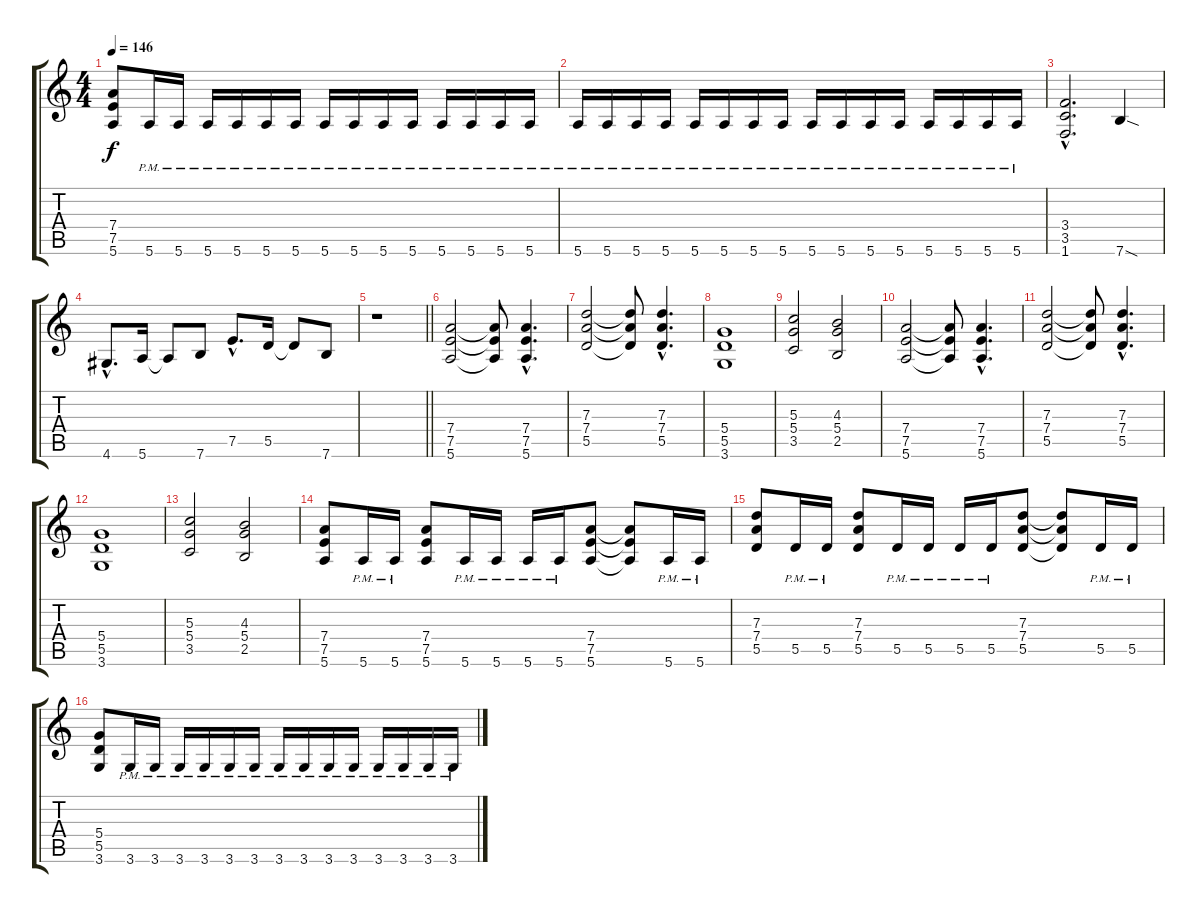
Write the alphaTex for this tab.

\track "" {instrument distortionguitar}
\staff {score tabs}
\tuning (E4 B3 G3 D3 A2 E2) {hide}
\ts (4 4)
\tempo 146
\clef g2
\ks c
(7.4 7.5 5.6).8{dy f} 5.6{pm}.16 5.6{pm}.16 5.6{pm}.16 5.6{pm}.16 5.6{pm}.16 5.6{pm}.16 5.6{pm}.16 5.6{pm}.16 5.6{pm}.16 5.6{pm}.16 5.6{pm}.16 5.6{pm}.16 5.6{pm}.16 5.6{pm}.16 |
5.6{pm}.16 5.6{pm}.16 5.6{pm}.16 5.6{pm}.16 5.6{pm}.16 5.6{pm}.16 5.6{pm}.16 5.6{pm}.16 5.6{pm}.16 5.6{pm}.16 5.6{pm}.16 5.6{pm}.16 5.6{pm}.16 5.6{pm}.16 5.6{pm}.16 5.6{pm}.16 |
(3.4{hac} 3.5{hac} 1.6{hac}).2{d} 7.6{sod}.4 |
4.6{hac}.8{d} 5.6.16 5.6{t}.8 7.6.8 7.5{hac}.8{d} 5.5.16 5.5{t}.8 7.6.8 |
\barLineRight lightlight
r.1 |
(7.4 7.5 5.6).2 (7.4{t} 7.5{t} 5.6{t}).8 (7.4{hac} 7.5{hac} 5.6{hac}).4{d} |
(7.3 7.4 5.5).2 (7.3{t} 7.4{t} 5.5{t}).8 (7.3{hac} 7.4{hac} 5.5{hac}).4{d} |
(5.4 5.5 3.6).1 |
(5.3 5.4 3.5).2 (4.3 5.4 2.5).2 |
(7.4 7.5 5.6).2 (7.4{t} 7.5{t} 5.6{t}).8 (7.4{hac} 7.5{hac} 5.6{hac}).4{d} |
(7.3 7.4 5.5).2 (7.3{t} 7.4{t} 5.5{t}).8 (7.3{hac} 7.4{hac} 5.5{hac}).4{d} |
(5.4 5.5 3.6).1 |
(5.3 5.4 3.5).2 (4.3 5.4 2.5).2 |
(7.4 7.5 5.6).8 5.6{pm}.16 5.6{pm}.16 (7.4 7.5 5.6).8 5.6{pm}.16 5.6{pm}.16 5.6{pm}.16 5.6{pm}.16 (7.4 7.5 5.6).8 (7.4{t} 7.5{t} 5.6{t}).8 5.6{pm}.16 5.6{pm}.16 |
(7.3 7.4 5.5).8 5.5{pm}.16 5.5{pm}.16 (7.3 7.4 5.5).8 5.5{pm}.16 5.5{pm}.16 5.5{pm}.16 5.5{pm}.16 (7.3 7.4 5.5).8 (7.3{t} 7.4{t} 5.5{t}).8 5.5{pm}.16 5.5{pm}.16 |
(5.4 5.5 3.6).8 3.6{pm}.16 3.6{pm}.16 3.6{pm}.16 3.6{pm}.16 3.6{pm}.16 3.6{pm}.16 3.6{pm}.16 3.6{pm}.16 3.6{pm}.16 3.6{pm}.16 3.6{pm}.16 3.6{pm}.16 3.6{pm}.16 3.6{pm}.16
